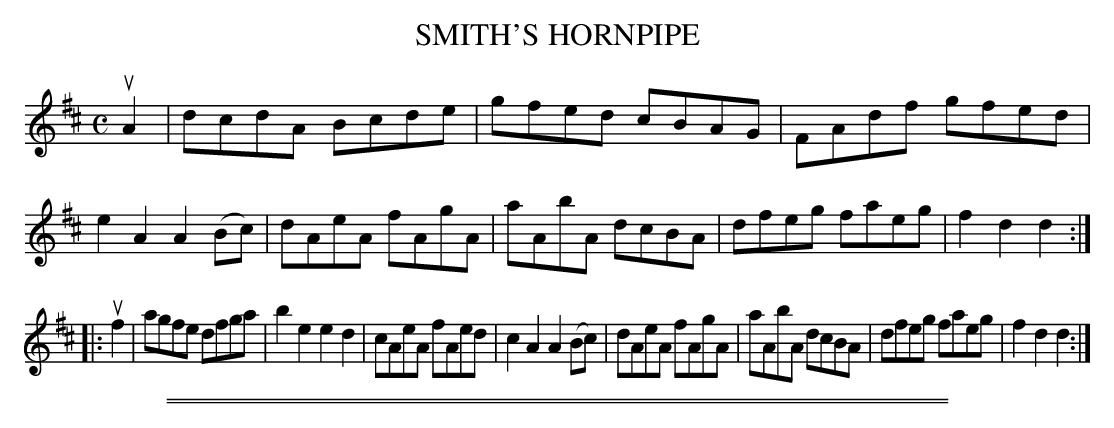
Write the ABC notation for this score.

X:1
T: SMITH'S HORNPIPE
M: C
L: 1/8
K: D
uA2 |\
dcdA Bcde | gfed cBAG |\
FAdf gfed | e2A2 A2 (Bc) |\
dAeA fAgA | aAbA dcBA |\
dfeg faeg | f2d2 d2 :|
|: uf2 |\
agfe dfga | b2e2 e2d2 |\
cAeA fAed | c2A2 A2 (Bc) |\
dAeA fAgA | aAbA dcBA |\
dfeg faeg | f2d2 d2 :|
